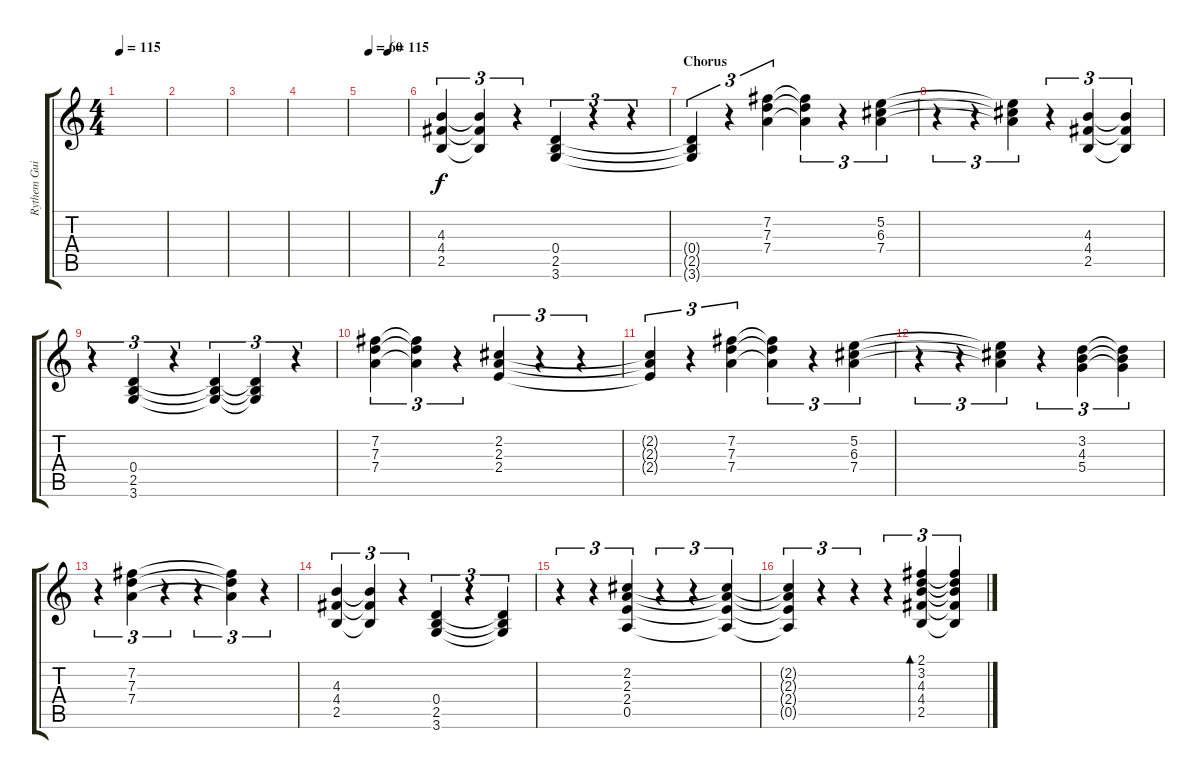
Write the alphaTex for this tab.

\track ("Rythem Guitar" "Rythem Gui") {instrument overdrivenguitar}
\staff {score tabs}
\tuning (E4 B3 G3 D3 A2 E2) {hide}
\ts (4 4)
\tempo 115
\clef g2
\ks c
|
|
|
|
\tempo (60 0.16666666666666666)
\tempo (115 0.5833333333333334)
|
(4.3 4.4 2.5).4{tu (3 2) volume 13 instrument overdrivenguitar} (4.3{t} 4.4{t} 2.5{t}).4{tu (3 2)} r.4{tu (3 2)} (0.4 2.5 3.6).4{tu (3 2)} r.4{tu (3 2)} r.4{tu (3 2)} |
\section ("" "Chorus")
(0.4{t} 2.5{t} 3.6{t}).4{tu (3 2)} r.4{tu (3 2)} (7.2 7.3 7.4).4{tu (3 2)} (7.2{t} 7.3{t} 7.4{t}).4{tu (3 2)} r.4{tu (3 2)} (5.2 6.3 7.4).4{tu (3 2)} |
r.4{tu (3 2)} r.4{tu (3 2)} (5.2{t} 6.3{t} 7.4{t}).4{tu (3 2)} r.4{tu (3 2)} (4.3 4.4 2.5).4{tu (3 2)} (4.3{t} 4.4{t} 2.5{t}).4{tu (3 2)} |
r.4{tu (3 2)} (0.4 2.5 3.6).4{tu (3 2)} r.4{tu (3 2)} (0.4{t} 2.5{t} 3.6{t}).4{tu (3 2)} (0.4{t} 2.5{t} 3.6{t}).4{tu (3 2)} r.4{tu (3 2)} |
(7.2 7.3 7.4).4{tu (3 2)} (7.2{t} 7.3{t} 7.4{t}).4{tu (3 2)} r.4{tu (3 2)} (2.2 2.3 2.4).4{tu (3 2)} r.4{tu (3 2)} r.4{tu (3 2)} |
(2.2{t} 2.3{t} 2.4{t}).4{tu (3 2)} r.4{tu (3 2)} (7.2 7.3 7.4).4{tu (3 2)} (7.2{t} 7.3{t} 7.4{t}).4{tu (3 2)} r.4{tu (3 2)} (5.2 6.3 7.4).4{tu (3 2)} |
r.4{tu (3 2)} r.4{tu (3 2)} (5.2{t} 6.3{t} 7.4{t}).4{tu (3 2)} r.4{tu (3 2)} (3.2 4.3 5.4).4{tu (3 2)} (3.2{t} 4.3{t} 5.4{t}).4{tu (3 2)} |
r.4{tu (3 2)} (7.2 7.3 7.4).4{tu (3 2)} r.4{tu (3 2)} r.4{tu (3 2)} (7.2{t} 7.3{t} 7.4{t}).4{tu (3 2)} r.4{tu (3 2)} |
(4.3 4.4 2.5).4{tu (3 2)} (4.3{t} 4.4{t} 2.5{t}).4{tu (3 2)} r.4{tu (3 2)} (0.4 2.5 3.6).4{tu (3 2)} r.4{tu (3 2)} (0.4{t} 2.5{t} 3.6{t}).4{tu (3 2)} |
r.4{tu (3 2)} r.4{tu (3 2)} (2.2 2.3 2.4 0.5).4{tu (3 2)} r.4{tu (3 2)} r.4{tu (3 2)} (2.2{t} 2.3{t} 2.4{t} 0.5{t}).4{tu (3 2)} |
(2.2{t} 2.3{t} 2.4{t} 0.5{t}).4{tu (3 2)} r.4{tu (3 2)} r.4{tu (3 2)} r.4{tu (3 2)} (2.1 3.2 4.3 4.4 2.5).4{tu (3 2) bd 60 volume 12 instrument acousticguitarsteel} (2.1{t} 3.2{t} 4.3{t} 4.4{t} 2.5{t}).4{tu (3 2)}
